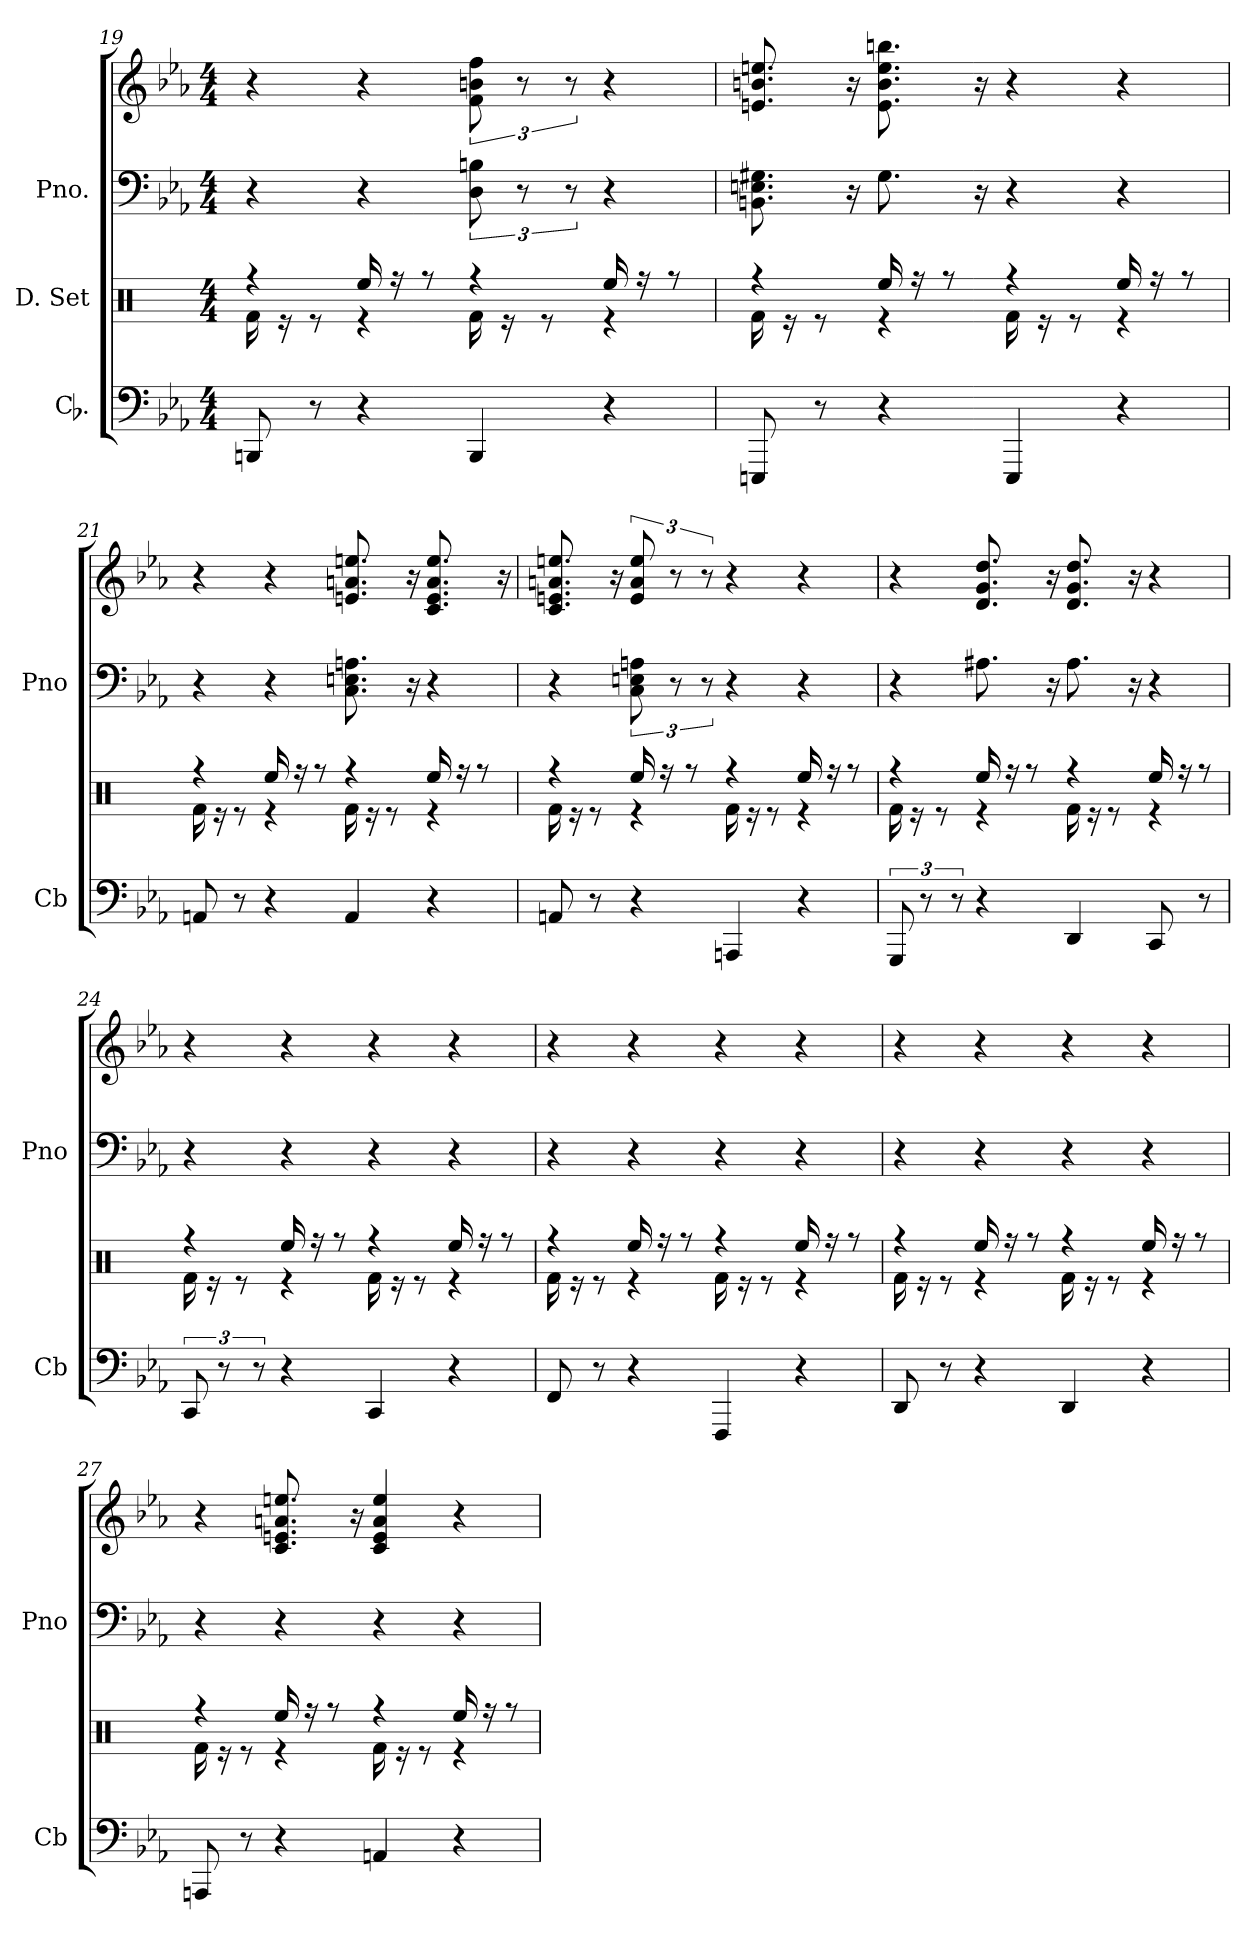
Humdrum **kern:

**kern	**kern	**kern	**kern
*part3	*part2	*part1	*part1
*staff4	*staff3	*staff2	*staff1
*I"Cb.	*I"D. Set	*I"Pno.	*
*I'Cb	*	*I'Pno	*
*clefF4	*clefX	*clefF4	*clefG2
*k[b-e-a-]	*k[]	*k[b-e-a-]	*k[b-e-a-]
*M4/4	*M4/4	*M4/4	*M4/4
=19	=19	=19	=19
*	*^	*	*
8BBBn	16Rf\	4rff	4r	4r
.	16re	.	.	.
8r	8re	.	.	.
4r	4re	16Ree/	4r	4r
.	.	16rff	.	.
.	.	8rff	.	.
4BBB	16Rf\	4rff	12D 12Bn	12f 12bn 12ff
.	16re	.	.	.
.	.	.	12r	12r
.	8re	.	.	.
.	.	.	12r	12r
4r	4re	16Ree/	4r	4r
.	.	16rff	.	.
.	.	8rff	.	.
=20	=20	=20	=20	=20
8EEEn	16Rf\	4rff	8.BBn 8.En 8.G#X	8.en 8.bn 8.een
.	16re	.	.	.
8r	8re	.	.	.
.	.	.	16r	16r
4r	4re	16Ree/	8.G#	8.e 8.b 8.ee 8.bbn
.	.	16rff	.	.
.	.	8rff	.	.
.	.	.	16r	16r
4EEE	16Rf\	4rff	4r	4r
.	16re	.	.	.
.	8re	.	.	.
4r	4re	16Ree/	4r	4r
.	.	16rff	.	.
.	.	8rff	.	.
=21	=21	=21	=21	=21
8AAn	16Rf\	4rff	4r	4r
.	16re	.	.	.
8r	8re	.	.	.
4r	4re	16Ree/	4r	4r
.	.	16rff	.	.
.	.	8rff	.	.
4AA	16Rf\	4rff	8.C 8.En 8.An	8.en 8.an 8.een
.	16re	.	.	.
.	8re	.	.	.
.	.	.	16r	16r
4r	4re	16Ree/	4r	8.c 8.e 8.a 8.ee
.	.	16rff	.	.
.	.	8rff	.	.
.	.	.	.	16r
=22	=22	=22	=22	=22
8AAn	16Rf\	4rff	4r	8.c 8.en 8.an 8.een
.	16re	.	.	.
8r	8re	.	.	.
.	.	.	.	16r
4r	4re	16Ree/	12C 12En 12An	12e 12a 12ee
.	.	16rff	.	.
.	.	.	12r	12r
.	.	8rff	.	.
.	.	.	12r	12r
4AAAn	16Rf\	4rff	4r	4r
.	16re	.	.	.
.	8re	.	.	.
4r	4re	16Ree/	4r	4r
.	.	16rff	.	.
.	.	8rff	.	.
=23	=23	=23	=23	=23
12GGG	16Rf\	4rff	4r	4r
.	16re	.	.	.
12r	.	.	.	.
.	8re	.	.	.
12r	.	.	.	.
4r	4re	16Ree/	8.A#X	8.d 8.g 8.dd
.	.	16rff	.	.
.	.	8rff	.	.
.	.	.	16r	16r
4DD	16Rf\	4rff	8.A#	8.d 8.g 8.dd
.	16re	.	.	.
.	8re	.	.	.
.	.	.	16r	16r
8CC	4re	16Ree/	4r	4r
.	.	16rff	.	.
8r	.	8rff	.	.
=24	=24	=24	=24	=24
12CC	16Rf\	4rff	4r	4r
.	16re	.	.	.
12r	.	.	.	.
.	8re	.	.	.
12r	.	.	.	.
4r	4re	16Ree/	4r	4r
.	.	16rff	.	.
.	.	8rff	.	.
4CC	16Rf\	4rff	4r	4r
.	16re	.	.	.
.	8re	.	.	.
4r	4re	16Ree/	4r	4r
.	.	16rff	.	.
.	.	8rff	.	.
=25	=25	=25	=25	=25
8FF	16Rf\	4rff	4r	4r
.	16re	.	.	.
8r	8re	.	.	.
4r	4re	16Ree/	4r	4r
.	.	16rff	.	.
.	.	8rff	.	.
4FFF	16Rf\	4rff	4r	4r
.	16re	.	.	.
.	8re	.	.	.
4r	4re	16Ree/	4r	4r
.	.	16rff	.	.
.	.	8rff	.	.
=26	=26	=26	=26	=26
8DD	16Rf\	4rff	4r	4r
.	16re	.	.	.
8r	8re	.	.	.
4r	4re	16Ree/	4r	4r
.	.	16rff	.	.
.	.	8rff	.	.
4DD	16Rf\	4rff	4r	4r
.	16re	.	.	.
.	8re	.	.	.
4r	4re	16Ree/	4r	4r
.	.	16rff	.	.
.	.	8rff	.	.
=27	=27	=27	=27	=27
8AAAn	16Rf\	4rff	4r	4r
.	16re	.	.	.
8r	8re	.	.	.
4r	4re	16Ree/	4r	8.c 8.en 8.an 8.een
.	.	16rff	.	.
.	.	8rff	.	.
.	.	.	.	16r
4AAn	16Rf\	4rff	4r	4c 4e 4a 4ee
.	16re	.	.	.
.	8re	.	.	.
4r	4re	16Ree/	4r	4r
.	.	16rff	.	.
.	.	8rff	.	.
*	*v	*v	*	*
=	=	=	=
*-	*-	*-	*-
